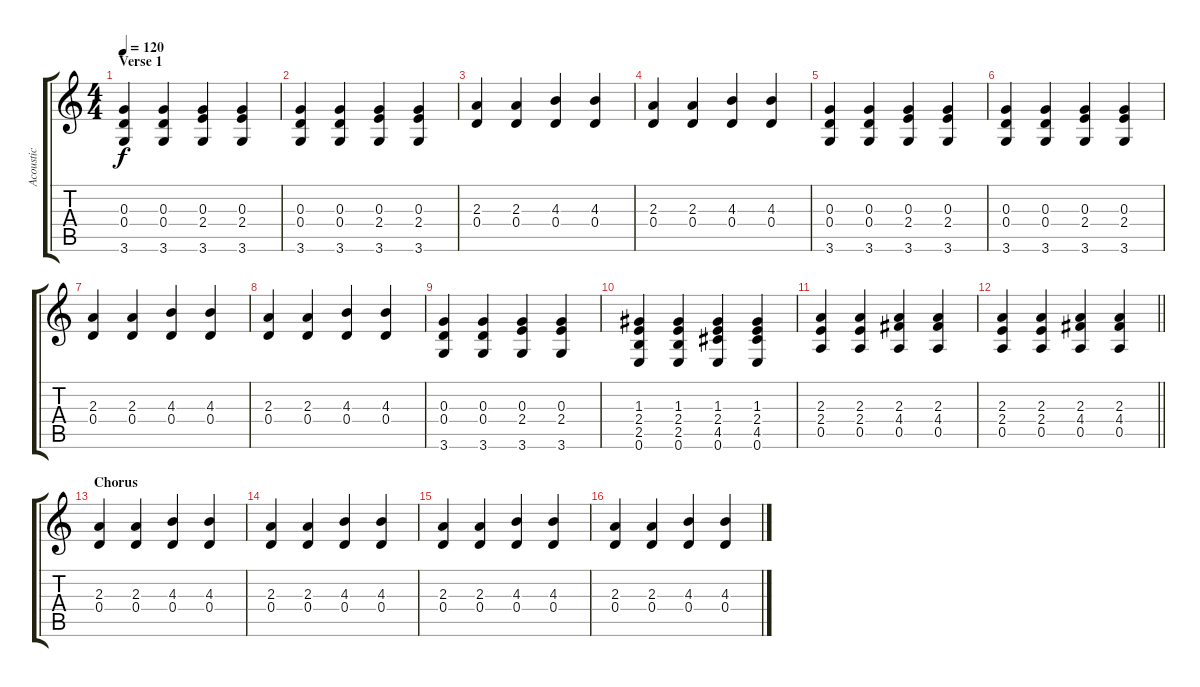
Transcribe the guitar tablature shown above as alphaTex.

\track ("Acoustic" "Acoustic") {instrument acousticguitarsteel}
\staff {score tabs}
\tuning (E4 B3 G3 D3 A2 E2) {hide}
\ts (4 4)
\section ("" "Verse 1")
\tempo 120
\clef g2
\ks c
(0.3 0.4 3.6).4{dy f} (0.3 0.4 3.6).4 (0.3 2.4 3.6).4 (0.3 2.4 3.6).4 |
(0.3 0.4 3.6).4 (0.3 0.4 3.6).4 (0.3 2.4 3.6).4 (0.3 2.4 3.6).4 |
(2.3 0.4).4 (2.3 0.4).4 (4.3 0.4).4 (4.3 0.4).4 |
(2.3 0.4).4 (2.3 0.4).4 (4.3 0.4).4 (4.3 0.4).4 |
(0.3 0.4 3.6).4 (0.3 0.4 3.6).4 (0.3 2.4 3.6).4 (0.3 2.4 3.6).4 |
(0.3 0.4 3.6).4 (0.3 0.4 3.6).4 (0.3 2.4 3.6).4 (0.3 2.4 3.6).4 |
(2.3 0.4).4 (2.3 0.4).4 (4.3 0.4).4 (4.3 0.4).4 |
(2.3 0.4).4 (2.3 0.4).4 (4.3 0.4).4 (4.3 0.4).4 |
(0.3 0.4 3.6).4 (0.3 0.4 3.6).4 (0.3 2.4 3.6).4 (0.3 2.4 3.6).4 |
(1.3 2.4 2.5 0.6).4 (1.3 2.4 2.5 0.6).4 (1.3 2.4 4.5 0.6).4 (1.3 2.4 4.5 0.6).4 |
(2.3 2.4 0.5).4 (2.3 2.4 0.5).4 (2.3 4.4 0.5).4 (2.3 4.4 0.5).4 |
\barLineRight lightlight
(2.3 2.4 0.5).4 (2.3 2.4 0.5).4 (2.3 4.4 0.5).4 (2.3 4.4 0.5).4 |
\section ("" "Chorus")
(2.3 0.4).4 (2.3 0.4).4 (4.3 0.4).4 (4.3 0.4).4 |
(2.3 0.4).4 (2.3 0.4).4 (4.3 0.4).4 (4.3 0.4).4 |
(2.3 0.4).4 (2.3 0.4).4 (4.3 0.4).4 (4.3 0.4).4 |
(2.3 0.4).4 (2.3 0.4).4 (4.3 0.4).4 (4.3 0.4).4
